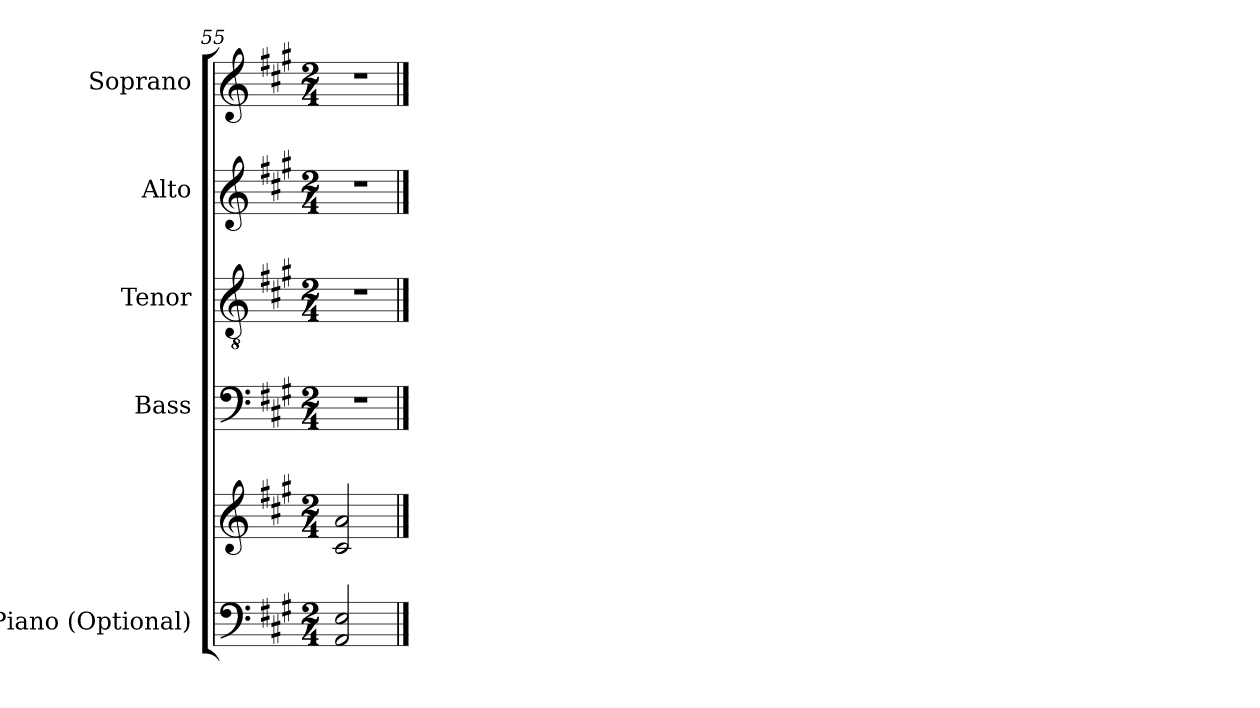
**kern	**kern	**kern	**kern	**kern	**kern
*part5	*part5	*part4	*part3	*part2	*part1
*staff6	*staff5	*staff4	*staff3	*staff2	*staff1
*I"Piano (Optional)	*	*I"Bass	*I"Tenor	*I"Alto	*I"Soprano
*I'Pno.	*	*I'B.	*I'T.	*I'A.	*I'S.
*clefF4	*clefG2	*clefF4	*clefGv2	*clefG2	*clefG2
*	*	*	*ITrd7c12	*	*
*k[f#c#g#]	*k[f#c#g#]	*k[f#c#g#]	*k[f#c#g#]	*k[f#c#g#]	*k[f#c#g#]
*A:	*A:	*A:	*A:	*A:	*A:
*M2/4	*M2/4	*M2/4	*M2/4	*M2/4	*M2/4
=55	=55	=55	=55	=55	=55
!	!	!LO:N:vis=1	!LO:N:vis=1	!LO:N:vis=1	!LO:N:vis=1
2AAi/ 2Ei	2c#i/ 2ai	2r	2r	2r	2r
==	==	==	==	==	==
*-	*-	*-	*-	*-	*-
